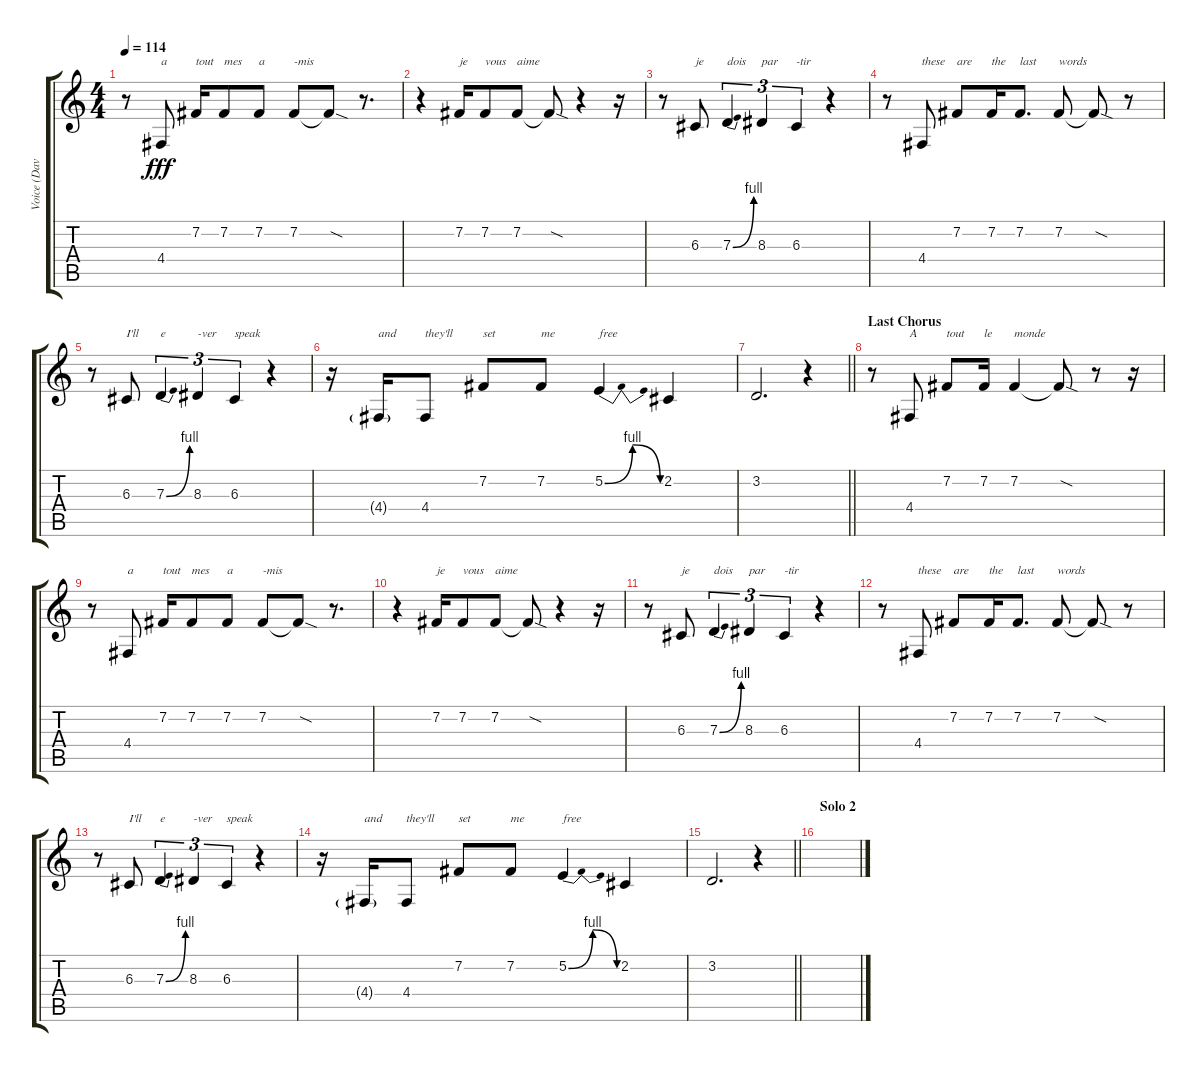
\track ("Voice (Dave)" "Voice (Dav") {instrument oboe}
\staff {score tabs}
\tuning (E4 B3 G3 D3 A2 E2) {hide}
\ts (4 4)
\tempo 114
\clef g2
\ks c
r.8{dy fff} 4.4.8{txt "a"} 7.2.16{txt "tout"} 7.2.8{txt "mes"} 7.2.8{txt "a"} 7.2.8{txt "-mis"} 7.2{sod t}.8 r.8{d} |
r.4 7.2.16{txt "je"} 7.2.8{txt "vous"} 7.2.8{txt "aime"} 7.2{sod t}.8 r.4 r.16 |
r.8 6.3.8{txt "je"} 7.3{be (bend 0 0 60 4)}.4{tu (3 2) txt "dois"} 8.3.4{tu (3 2) txt "par"} 6.3.4{tu (3 2) txt "-tir"} r.4 |
r.8 4.4.8{txt "these"} 7.2.8{txt "are"} 7.2.16{txt "the"} 7.2.8{d txt "last"} 7.2.8{txt "words"} 7.2{sod t}.8 r.8 |
r.8 6.3.8{txt "I'll"} 7.3{be (bend 0 0 60 4)}.4{tu (3 2) txt "e"} 8.3.4{tu (3 2) txt "-ver"} 6.3.4{tu (3 2) txt "speak"} r.4 |
r.16 4.4{g}.16{txt "and"} 4.4.8{txt "they'll"} 7.2.8{txt "set"} 7.2.8{txt "me"} 5.2{be (bendrelease 0 0 10 4 50 4 60 0)}.4{txt "free"} 2.2.4 |
\barLineRight lightlight
3.2.2{d} r.4 |
\section ("" "Last Chorus")
r.8 4.4.8{txt "A"} 7.2.8{txt "tout"} 7.2.16{txt "le"} 7.2.4{txt "monde"} 7.2{sod t}.8 r.8 r.16 |
r.8 4.4.8{txt "a"} 7.2.16{txt "tout"} 7.2.8{txt "mes"} 7.2.8{txt "a"} 7.2.8{txt "-mis"} 7.2{sod t}.8 r.8{d} |
r.4 7.2.16{txt "je"} 7.2.8{txt "vous"} 7.2.8{txt "aime"} 7.2{sod t}.8 r.4 r.16 |
r.8 6.3.8{txt "je"} 7.3{be (bend 0 0 60 4)}.4{tu (3 2) txt "dois"} 8.3.4{tu (3 2) txt "par"} 6.3.4{tu (3 2) txt "-tir"} r.4 |
r.8 4.4.8{txt "these"} 7.2.8{txt "are"} 7.2.16{txt "the"} 7.2.8{d txt "last"} 7.2.8{txt "words"} 7.2{sod t}.8 r.8 |
r.8 6.3.8{txt "I'll"} 7.3{be (bend 0 0 60 4)}.4{tu (3 2) txt "e"} 8.3.4{tu (3 2) txt "-ver"} 6.3.4{tu (3 2) txt "speak"} r.4 |
r.16 4.4{g}.16{txt "and"} 4.4.8{txt "they'll"} 7.2.8{txt "set"} 7.2.8{txt "me"} 5.2{be (bendrelease 0 0 10 4 50 4 60 0)}.4{txt "free"} 2.2.4 |
\barLineRight lightlight
3.2.2{d} r.4 |
\section ("" "Solo 2")
